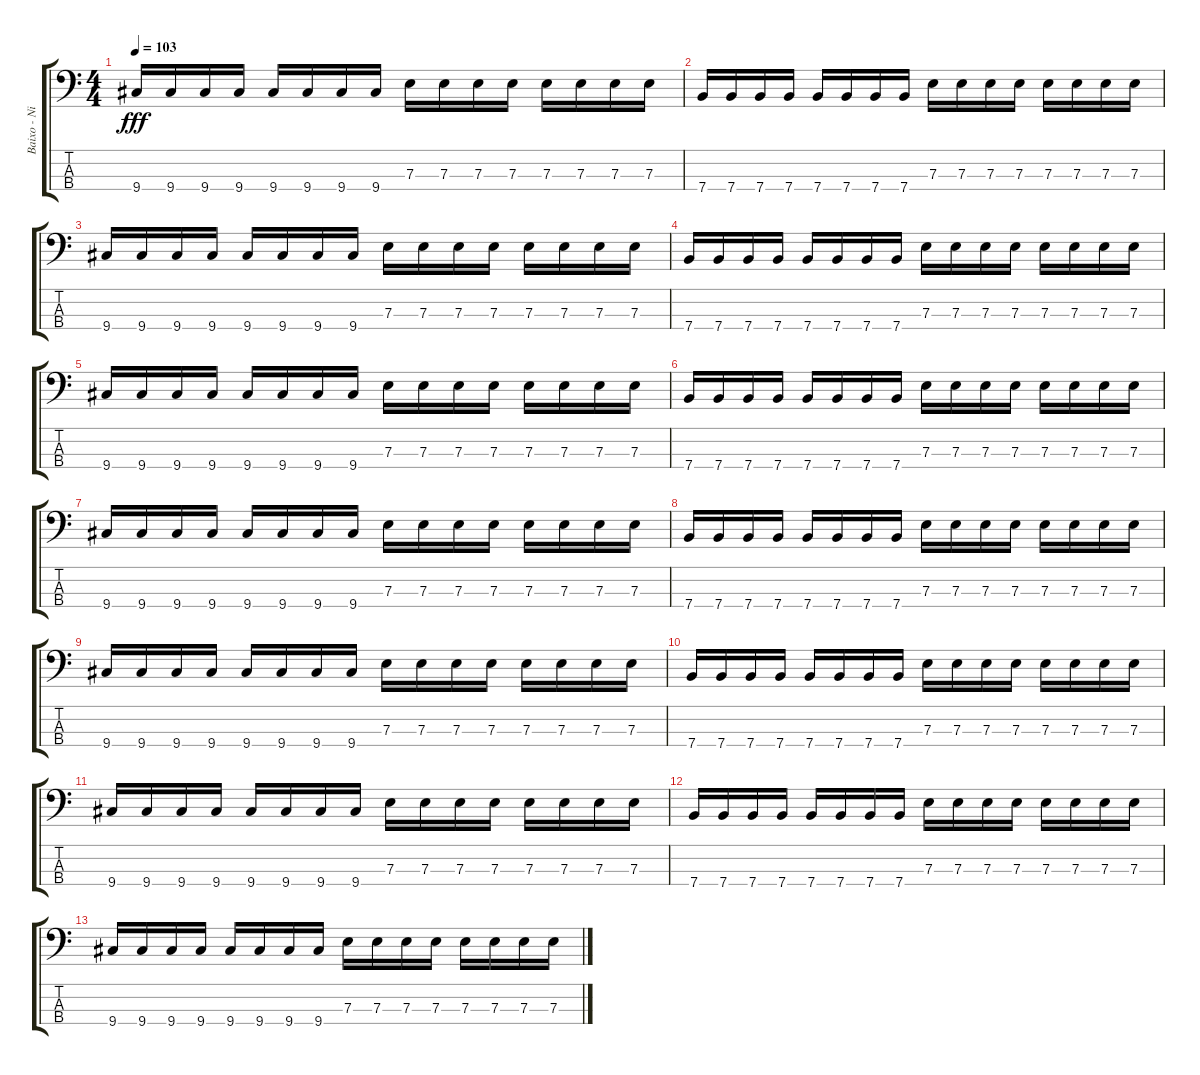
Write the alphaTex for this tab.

\track ("Baixo - Nikola" "Baixo - Ni") {instrument electricbasspick}
\staff {score tabs}
\tuning (G2 D2 A1 E1) {hide}
\ts (4 4)
\tempo 103
\clef f4
\ks c
9.4.16{dy fff} 9.4.16 9.4.16 9.4.16 9.4.16 9.4.16 9.4.16 9.4.16 7.3.16 7.3.16 7.3.16 7.3.16 7.3.16 7.3.16 7.3.16 7.3.16 |
7.4.16 7.4.16 7.4.16 7.4.16 7.4.16 7.4.16 7.4.16 7.4.16 7.3.16 7.3.16 7.3.16 7.3.16 7.3.16 7.3.16 7.3.16 7.3.16 |
9.4.16 9.4.16 9.4.16 9.4.16 9.4.16 9.4.16 9.4.16 9.4.16 7.3.16 7.3.16 7.3.16 7.3.16 7.3.16 7.3.16 7.3.16 7.3.16 |
7.4.16 7.4.16 7.4.16 7.4.16 7.4.16 7.4.16 7.4.16 7.4.16 7.3.16 7.3.16 7.3.16 7.3.16 7.3.16 7.3.16 7.3.16 7.3.16 |
9.4.16 9.4.16 9.4.16 9.4.16 9.4.16 9.4.16 9.4.16 9.4.16 7.3.16 7.3.16 7.3.16 7.3.16 7.3.16 7.3.16 7.3.16 7.3.16 |
7.4.16 7.4.16 7.4.16 7.4.16 7.4.16 7.4.16 7.4.16 7.4.16 7.3.16 7.3.16 7.3.16 7.3.16 7.3.16 7.3.16 7.3.16 7.3.16 |
9.4.16 9.4.16 9.4.16 9.4.16 9.4.16 9.4.16 9.4.16 9.4.16 7.3.16 7.3.16 7.3.16 7.3.16 7.3.16 7.3.16 7.3.16 7.3.16 |
7.4.16 7.4.16 7.4.16 7.4.16 7.4.16 7.4.16 7.4.16 7.4.16 7.3.16 7.3.16 7.3.16 7.3.16 7.3.16 7.3.16 7.3.16 7.3.16 |
9.4.16 9.4.16 9.4.16 9.4.16 9.4.16 9.4.16 9.4.16 9.4.16 7.3.16 7.3.16 7.3.16 7.3.16 7.3.16 7.3.16 7.3.16 7.3.16 |
7.4.16 7.4.16 7.4.16 7.4.16 7.4.16 7.4.16 7.4.16 7.4.16 7.3.16 7.3.16 7.3.16 7.3.16 7.3.16 7.3.16 7.3.16 7.3.16 |
9.4.16 9.4.16 9.4.16 9.4.16 9.4.16 9.4.16 9.4.16 9.4.16 7.3.16 7.3.16 7.3.16 7.3.16 7.3.16 7.3.16 7.3.16 7.3.16 |
7.4.16 7.4.16 7.4.16 7.4.16 7.4.16 7.4.16 7.4.16 7.4.16 7.3.16 7.3.16 7.3.16 7.3.16 7.3.16 7.3.16 7.3.16 7.3.16 |
9.4.16 9.4.16 9.4.16 9.4.16 9.4.16 9.4.16 9.4.16 9.4.16 7.3.16 7.3.16 7.3.16 7.3.16 7.3.16 7.3.16 7.3.16 7.3.16
